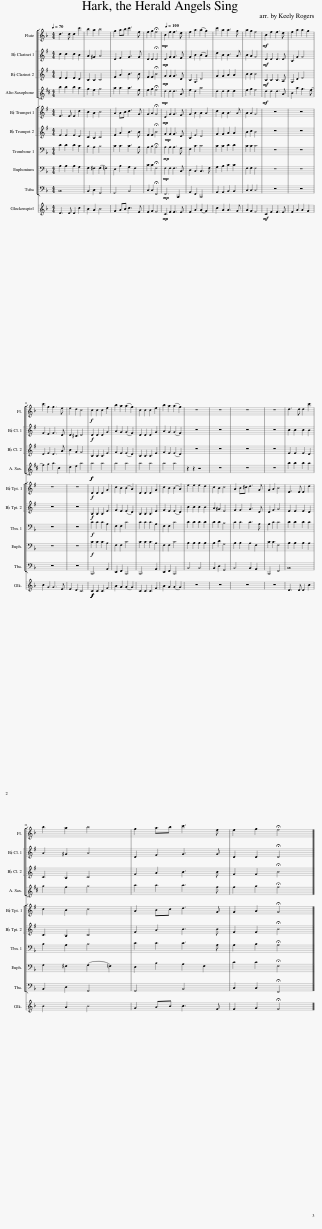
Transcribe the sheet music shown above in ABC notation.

X:1
%%score [ 1 [ 2 3 ] [ 4 ] ] [ [ 5 6 ] [ 7 ] 8 9 ] [ 10 ]
L:1/8
Q:1/4=70
M:4/4
I:linebreak $
K:F
V:1 treble
V:2 treble transpose=-2
V:3 treble transpose=-2
V:4 treble transpose=-9
V:5 treble transpose=-2
V:6 treble transpose=-2
V:7 bass
V:8 bass
V:9 bass
V:10 treble transpose=24
V:1
 d3 d d2 c'2 | b2 a2 b4 | g2 ab c'3 f | f2 g2 !fermata!f4 |[Q:1/4=100]!mp! c2 f2 f3 e | %5
 f2 a2 (a2 g2) | c'2 a2 a3 g | a2 g2 f4 |!mf! c2 f2 f3 e | f2 a2 a2 g2 |$ %10
 c'2 g2 g3 e | e2 d2 c4 |!f! c2 c2 c2 f2 | b2 a2 (a2 g2) | c2 c2 c2 f2 | %15
 b2 a2 (a2 g2) | z8 | z8 | z8 | z8 | %20
 d3 d d2 c'2 |$ b2 a2 b4 | g2 ab c'3 f | f2 g2 !fermata!f4 |] %24
V:2
[K:G] c2 c2 c2 B2 | A2 ^G2 A4 | D2 F2 G3 G | D2 D2 !fermata!D4 |!mp! D2 G2 G3 F | %5
 G2 B2 (B2 A2) | d2 B2 B3 A | B2 A2 G4 |!mf! D2 D2 D3 D | B,2 G2 G4 |$ %10
 F2 E2 F3 D | D2 ^C2 D4 |!f! D2 D2 D2 G2 | A2 G2 (G2 F2) | D2 D2 D2 G2 | %15
 A2 G2 (G2 F2) | z8 | z8 | z8 | z8 | %20
 c2 c2 c2 B2 |$ A2 ^G2 A4 | D2 F2 G3 G | D2 D2 !fermata!D4 |] %24
V:3
[K:G] E2 E2 E2 D2 | C2 B,2 C4 | F2 A2 B3 B | F2 F2 !fermata!B4 |!mp! G2 G2 G3 D | %5
 B,2 G,2 D4 | G2 G2 A2 A2 | B2 B2 B4 |!mf! B,2 B,2 B,3 A, | G,2 D2 E4 |$ %10
 D2 E2 D3 A | B2 G2 F4 | B,2 B,2 B,2 E2 | F2 E2 (E2 D2) | B,2 B,2 B,2 E2 | %15
 F2 E2 (E2 D2) | z8 | z8 | z8 | z8 | %20
 E2 E2 E2 D2 |$ C2 B,2 C4 | F2 A2 B3 B | F2 F2 !fermata!B4 |] %24
V:4
[K:D] b2 b2 b2 a2 | g2 f2 g4 | a2 a2 a3 f | f2 g2 !fermata!f4 |!mp! d2 d2 d3 A | %5
 f2 d2 a4 | d2 d2 e2 e2 | f2 g2 f4 |!mf! d2 d2 d3 A | B2 a2 g3 f- |$ %10
 f2 g2 a2 c2 | d2 e2 a4 |!f!!f! a4 a4 | a4 a4 | a4 a4 | %15
 a4 a4 | z2 z2 z4 | z8 | z8 | z8 | %20
 b2 b2 b2 a2 |$ g2 f2 g4 | a2 a2 a3 f | f2 g2 !fermata!f4 |] %24
V:5
[K:G] E3 E E2 d2 | c2 B2 c4 | A2 Bc d3 G | G2 A2 !fermata!G4 |!mp! D2 G2 G3 F | %5
 G2 B2 B2 A2 | d2 B2 B3 A | B2 A2 G4 | z8 | z8 |$ %10
 z8 | z8 |!f! D2 D2 D2 G2 | c2 B2 (B2 A2) | D2 D2 D2 G2 | %15
 c2 B2 (B2 A2) | e2 e2 e2 d2 | c2 B2 c4 | A2 B^c d3 G | G2 A2 B4 | %20
 E3 E E2 d2 |$ c2 B2 c4 | A2 Bc d3 G | G2 A2 !fermata!G4 |] %24
V:6
[K:G] E2 E2 E2 D2 | C2 B,2 C4 | F2 A2 B3 B | F2 F2 !fermata!B4 | G2!mp! G2 G3 D | %5
 B,2 E2 D4 | G2 G2 A2 A2 | B2 c2 B4 | z8 | z8 |$ %10
 z8 | z8 |!f! B,2 B,2 B,2 E2 | F2 E2 (E2 D2) | B,2 B,2 B,2 E2 | %15
 F2 E2 (E2 D2) | c2 c2 c2 B2 | A2 ^G2 E4 | F2 F2 G3 D | D2 F2 G4 | %20
 E2 E2 E2 D2 |$ C2 B,2 C4 | F2 A2 B3 B | F2 F2 !fermata!B4 |] %24
V:7
 D2 D2 D2 C2 | B,2 A,2 B,4 | C2 C2 C3 A, | A,2 B,2 !fermata!A,4 |!mp! A,2 A,2 A,3 G, | %5
 F,2 C2 C4 | C2 C2 D2 D2 | C2 C2 C4 | z8 | z8 |$ %10
 z8 | z8 |!f! C2 C2 C2 A,2 | F,2 F,2 C4 | C2 C2 C2 A,2 | %15
 F,2 F,2 C4 | D2 D2 D2 D2 | D2 D2 B,4 | C2 C2 C3 A, | A,2 C2 C4 | %20
 D2 D2 D2 C2 |$ B,2 A,2 B,4 | C2 C2 C3 A, | A,2 B,2 !fermata!A,4 |] %24
V:8
 B,2 B,2 B,2 A,2 | G,2 ^F,2 (G,2 =F,2) | E,2 B,2 A,2 F,2 | C2 C2 !fermata!F,4 |!mp! F,2 F,2 F,3 C, | %5
 D,2 C,2 C,3 G, | A,2 B,2 C2 C2 | F,2 G,2 F,4 | z8 | z8 |$ %10
 z8 | z8 |!f! C2 C2 C2 A,2 | F,2 F,2 C4 | C2 C2 C2 A,2 | %15
 F,2 F,2 C4 | B,2 B,2 B,2 B,2 | B,2 D2 G,4 | B,2 B,2 A,2 F,2 | C2 C2 F,4 | %20
 B,2 B,2 B,2 A,2 |$ G,2 ^F,2 (G,2 =F,2) | E,2 B,2 A,2 F,2 | C2 C2 !fermata!F,4 |] %24
V:9
 B,,8 | B,,2 D,2 G,,4 | G,,4 B,,4 | C,2 C,2 !fermata!F,,4 |!mp! F,,6 C,,2 | %5
 A,,2 F,,2 C,,4 | A,,2 A,,2 B,,2 B,,2 | C,2 C,2 C,4 | z8 | z8 |$ %10
 z8 | z8 | C,,6 A,,2 | E,,2 F,,2 C,,4 | C,,6 A,,2 | %15
 E,,2 F,,2 C,,4 | B,,4 B,,4 | B,,2 D,2 G,,4 | B,,4 B,,2 A,,2 | C,,4 F,,4 | %20
 B,,8 |$ B,,2 D,2 G,,4 | G,,4 B,,4 | C,2 C,2 !fermata!F,,4 |] %24
V:10
 D3 D D2 c2 | B2 A2 B4 | G2 AB c3 F | F2 G2 F4 |!mp! C2 F2 F3 E | %5
 F2 A2 (A2 G2) | c2 A2 A3 G | A2 G2 F4 |!mf! C2 F2 F3 E | F2 A2 A2 G2 |$ %10
 c2 G2 G3 E | E2 D2 C4 |!f!!f!!f! C2 C2 C2 F2 | B2 A2 (A2 G2) | C2 C2 C2 F2 | %15
 B2 A2 (A2 G2) | z8 | z8 | z8 | z8 | %20
 D3 D D2 c2 |$ B2 A2 B4 | G2 AB c3 F | F2 G2 !fermata!F4 |] %24
